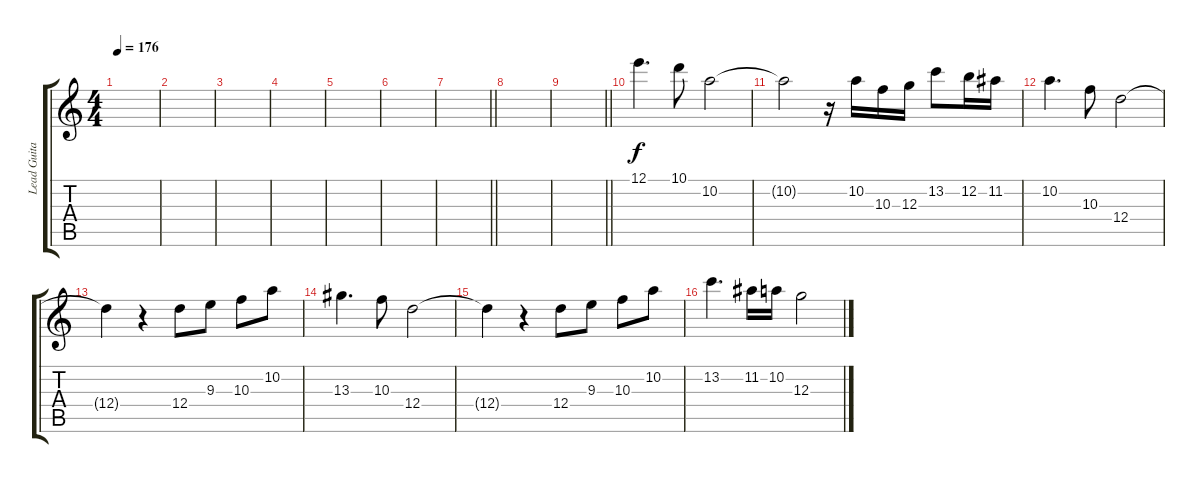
\track ("Lead Guitar" "Lead Guita") {instrument guitarharmonics}
\staff {score tabs}
\tuning (E4 B3 G3 D3 A2 E2) {hide}
\ts (4 4)
\tempo 176
\clef g2
\ks c
|
|
|
|
|
|
\barLineRight lightlight
|
|
\barLineRight lightlight
|
12.1.4{d} 10.1.8 10.2.2 |
10.2{t}.2 r.16 10.2.16 10.3.16 12.3.16 13.2.8 12.2.16 11.2.16 |
10.2.4{d} 10.3.8 12.4.2 |
12.4{t}.4 r.4 12.4.8 9.3.8 10.3.8 10.2.8 |
13.3.4{d} 10.3.8 12.4.2 |
12.4{t}.4 r.4 12.4.8 9.3.8 10.3.8 10.2.8 |
13.2.4{d} 11.2.16 10.2.16 12.3.2
